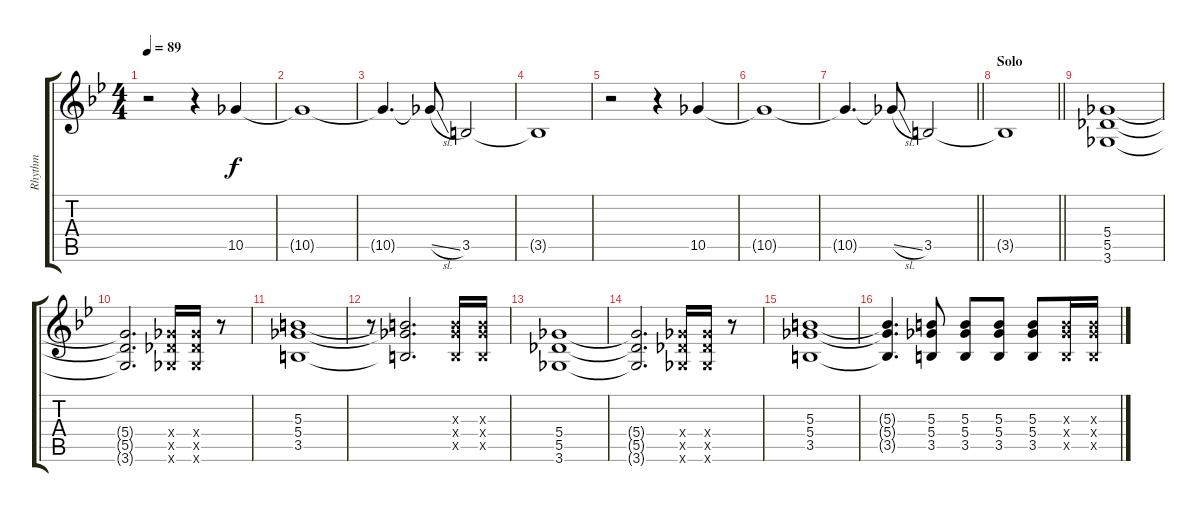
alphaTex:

\track ("Rhythm" "Rhythm") {instrument distortionguitar}
\staff {score tabs}
\tuning (Eb4 Bb3 Gb3 Db3 Ab2 Eb2) {hide}
\ts (4 4)
\tempo 89
\clef g2
\ks bb
r.2{dy f instrument distortionguitar} r.4 10.5.4 |
10.5{t}.1 |
10.5{t}.4{d} 10.5{sl t}.8 3.5.2 |
3.5{t}.1 |
r.2 r.4 10.5.4 |
10.5{t}.1 |
\barLineRight lightlight
10.5{t}.4{d} 10.5{sl t}.8 3.5.2 |
\section ("" "Solo")
\barLineRight lightlight
3.5{t}.1 |
(5.4 5.5 3.6).1 |
(5.4{t} 5.5{t} 3.6{t}).2{d} (5.4{x} 5.5{x} 3.6{x}).16 (5.4{x} 5.5{x} 3.6{x}).16 r.8 |
(5.3 5.4 3.5).1 |
r.8 (5.3{t} 5.4{t} 3.5{t}).2{d} (5.3{x} 5.4{x} 3.5{x}).16 (5.3{x} 5.4{x} 3.5{x}).16 |
(5.4 5.5 3.6).1 |
(5.4{t} 5.5{t} 3.6{t}).2{d} (5.4{x} 5.5{x} 3.6{x}).16 (5.4{x} 5.5{x} 3.6{x}).16 r.8 |
(5.3 5.4 3.5).1 |
(5.3{t} 5.4{t} 3.5{t}).4{d} (5.3 5.4 3.5).8 (5.3 5.4 3.5).8 (5.3 5.4 3.5).8 (5.3 5.4 3.5).8 (5.3{x} 5.4{x} 3.5{x}).16 (5.3{x} 5.4{x} 3.5{x}).16
